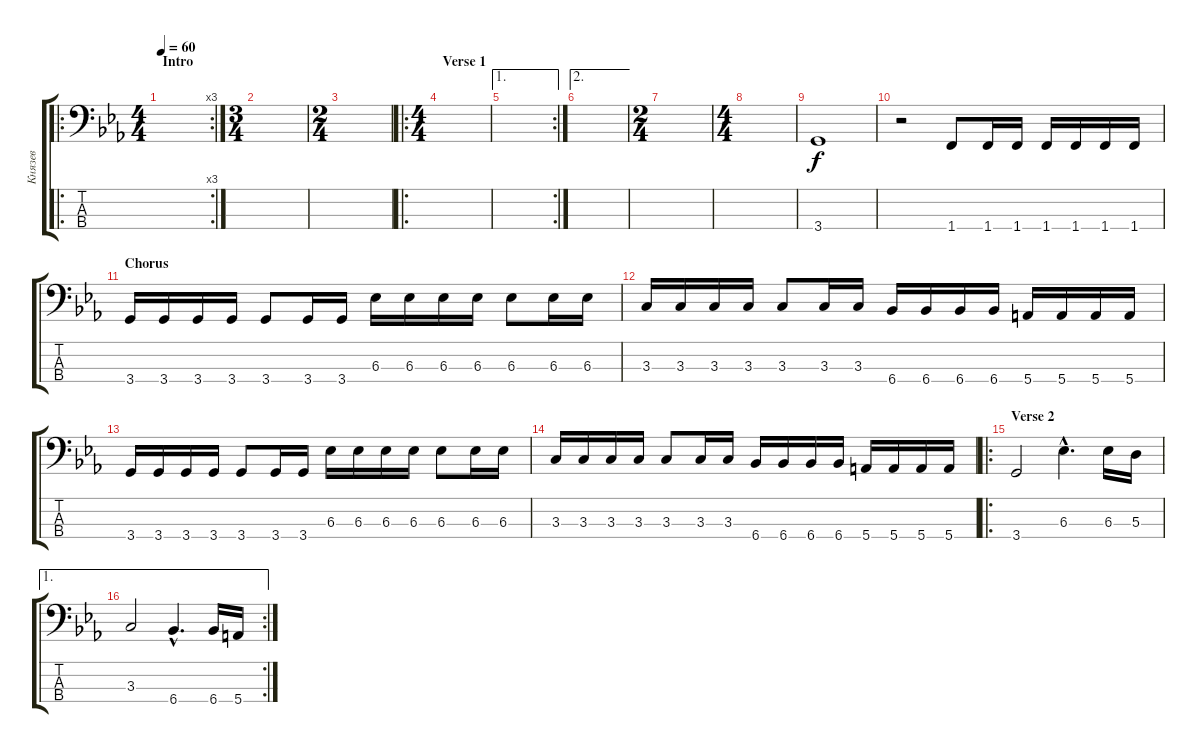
\track ("Князев" "Князев") {instrument electricbassfinger}
\staff {score tabs}
\tuning (G2 D2 A1 E1) {hide}
\ro
\rc 3
\ts (4 4)
\section ("" "Intro")
\tempo 60
\clef f4
\ks eb
|
\ts (3 4)
|
\ts (2 4)
|
\ro
\ts (4 4)
\section ("" "Verse 1")
|
\ae 1
\rc 2
|
\ae 2
|
\ts (2 4)
|
\ts (4 4)
|
3.4.1 |
r.2 1.4.8 1.4.16 1.4.16 1.4.16 1.4.16 1.4.16 1.4.16 |
\section ("" "Chorus")
3.4.16 3.4.16 3.4.16 3.4.16 3.4.8 3.4.16 3.4.16 6.3.16 6.3.16 6.3.16 6.3.16 6.3.8 6.3.16 6.3.16 |
3.3.16 3.3.16 3.3.16 3.3.16 3.3.8 3.3.16 3.3.16 6.4.16 6.4.16 6.4.16 6.4.16 5.4.16 5.4.16 5.4.16 5.4.16 |
3.4.16 3.4.16 3.4.16 3.4.16 3.4.8 3.4.16 3.4.16 6.3.16 6.3.16 6.3.16 6.3.16 6.3.8 6.3.16 6.3.16 |
3.3.16 3.3.16 3.3.16 3.3.16 3.3.8 3.3.16 3.3.16 6.4.16 6.4.16 6.4.16 6.4.16 5.4.16 5.4.16 5.4.16 5.4.16 |
\ro
\section ("" "Verse 2")
3.4.2 6.3{hac}.4{d} 6.3.16 5.3.16 |
\ae 1
\rc 2
3.3.2 6.4{hac}.4{d} 6.4.16 5.4.16
